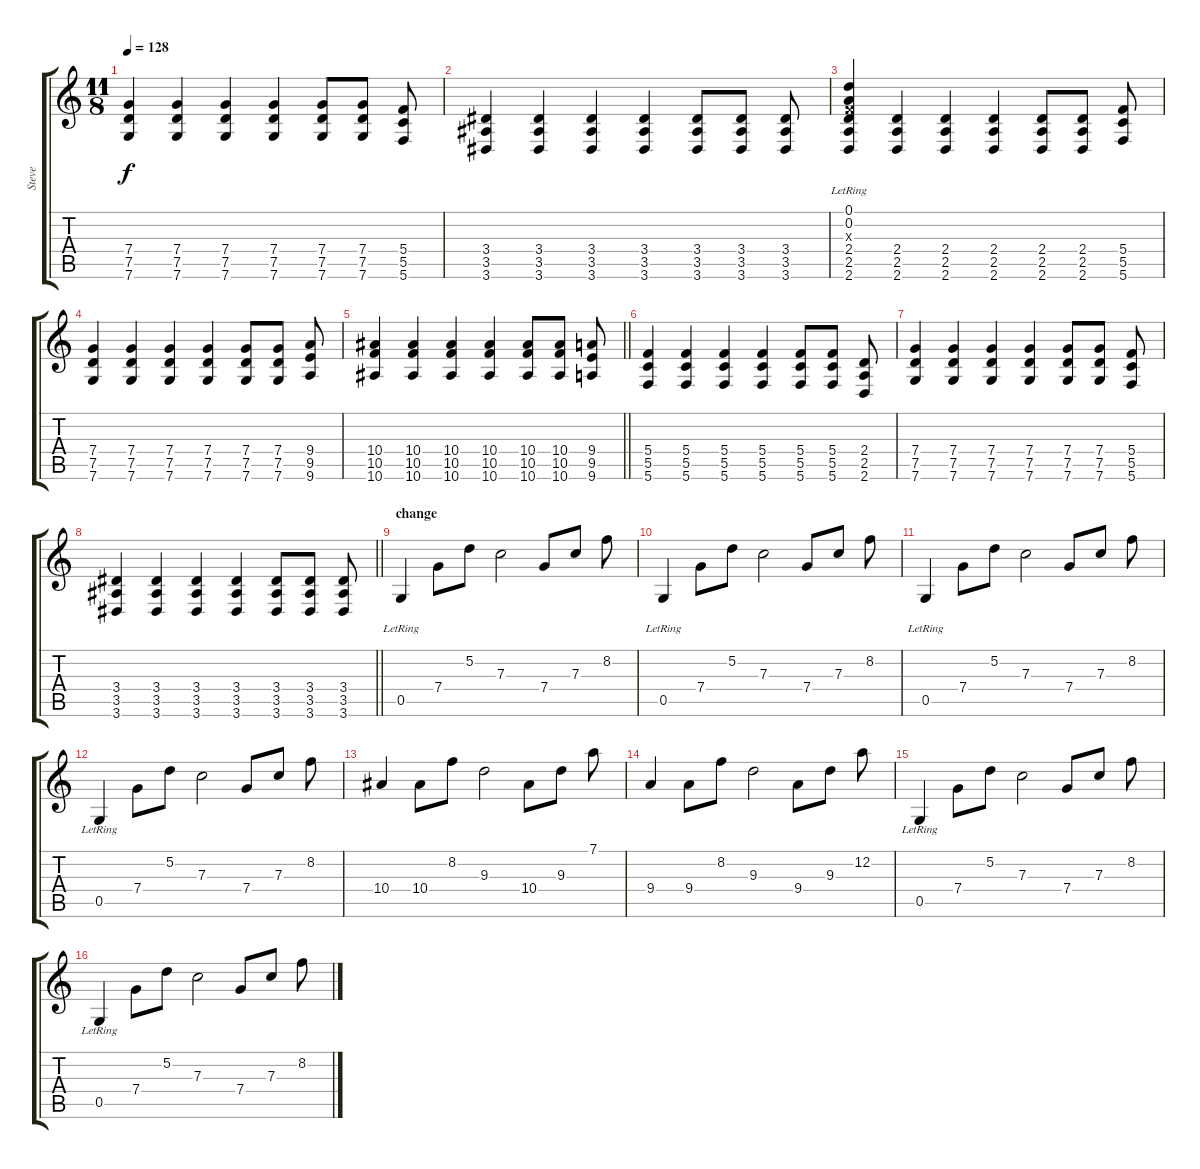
\track ("Steve" "Steve") {instrument electricguitarclean}
\staff {score tabs}
\tuning (D4 A3 F3 C3 G2 C2) {hide}
\ts (11 8)
\tempo 128
\clef g2
\ks c
(7.4 7.5 7.6).4{dy f} (7.4 7.5 7.6).4 (7.4 7.5 7.6).4 (7.4 7.5 7.6).4 (7.4 7.5 7.6).8 (7.4 7.5 7.6).8 (5.4 5.5 5.6).8 |
(3.4 3.5 3.6).4 (3.4 3.5 3.6).4 (3.4 3.5 3.6).4 (3.4 3.5 3.6).4 (3.4 3.5 3.6).8 (3.4 3.5 3.6).8 (3.4 3.5 3.6).8 |
(0.1{lr} 0.2{lr} 0.3{x} 2.4 2.5 2.6).4 (2.4 2.5 2.6).4 (2.4 2.5 2.6).4 (2.4 2.5 2.6).4 (2.4 2.5 2.6).8 (2.4 2.5 2.6).8 (5.4 5.5 5.6).8 |
(7.4 7.5 7.6).4 (7.4 7.5 7.6).4 (7.4 7.5 7.6).4 (7.4 7.5 7.6).4 (7.4 7.5 7.6).8 (7.4 7.5 7.6).8 (9.4 9.5 9.6).8 |
\barLineRight lightlight
(10.4 10.5 10.6).4 (10.4 10.5 10.6).4 (10.4 10.5 10.6).4 (10.4 10.5 10.6).4 (10.4 10.5 10.6).8 (10.4 10.5 10.6).8 (9.4 9.5 9.6).8 |
(5.4 5.5 5.6).4 (5.4 5.5 5.6).4 (5.4 5.5 5.6).4 (5.4 5.5 5.6).4 (5.4 5.5 5.6).8 (5.4 5.5 5.6).8 (2.4 2.5 2.6).8 |
(7.4 7.5 7.6).4 (7.4 7.5 7.6).4 (7.4 7.5 7.6).4 (7.4 7.5 7.6).4 (7.4 7.5 7.6).8 (7.4 7.5 7.6).8 (5.4 5.5 5.6).8 |
\barLineRight lightlight
(3.4 3.5 3.6).4 (3.4 3.5 3.6).4 (3.4 3.5 3.6).4 (3.4 3.5 3.6).4 (3.4 3.5 3.6).8 (3.4 3.5 3.6).8 (3.4 3.5 3.6).8 |
\section ("" "change")
0.5{lr}.4 7.4.8 5.2.8 7.3.2 7.4.8 7.3.8 8.2.8 |
0.5{lr}.4 7.4.8 5.2.8 7.3.2 7.4.8 7.3.8 8.2.8 |
0.5{lr}.4 7.4.8 5.2.8 7.3.2 7.4.8 7.3.8 8.2.8 |
0.5{lr}.4 7.4.8 5.2.8 7.3.2 7.4.8 7.3.8 8.2.8 |
10.4.4 10.4.8 8.2.8 9.3.2 10.4.8 9.3.8 7.1.8 |
9.4.4 9.4.8 8.2.8 9.3.2 9.4.8 9.3.8 12.2.8 |
0.5{lr}.4 7.4.8 5.2.8 7.3.2 7.4.8 7.3.8 8.2.8 |
0.5{lr}.4 7.4.8 5.2.8 7.3.2 7.4.8 7.3.8 8.2.8
